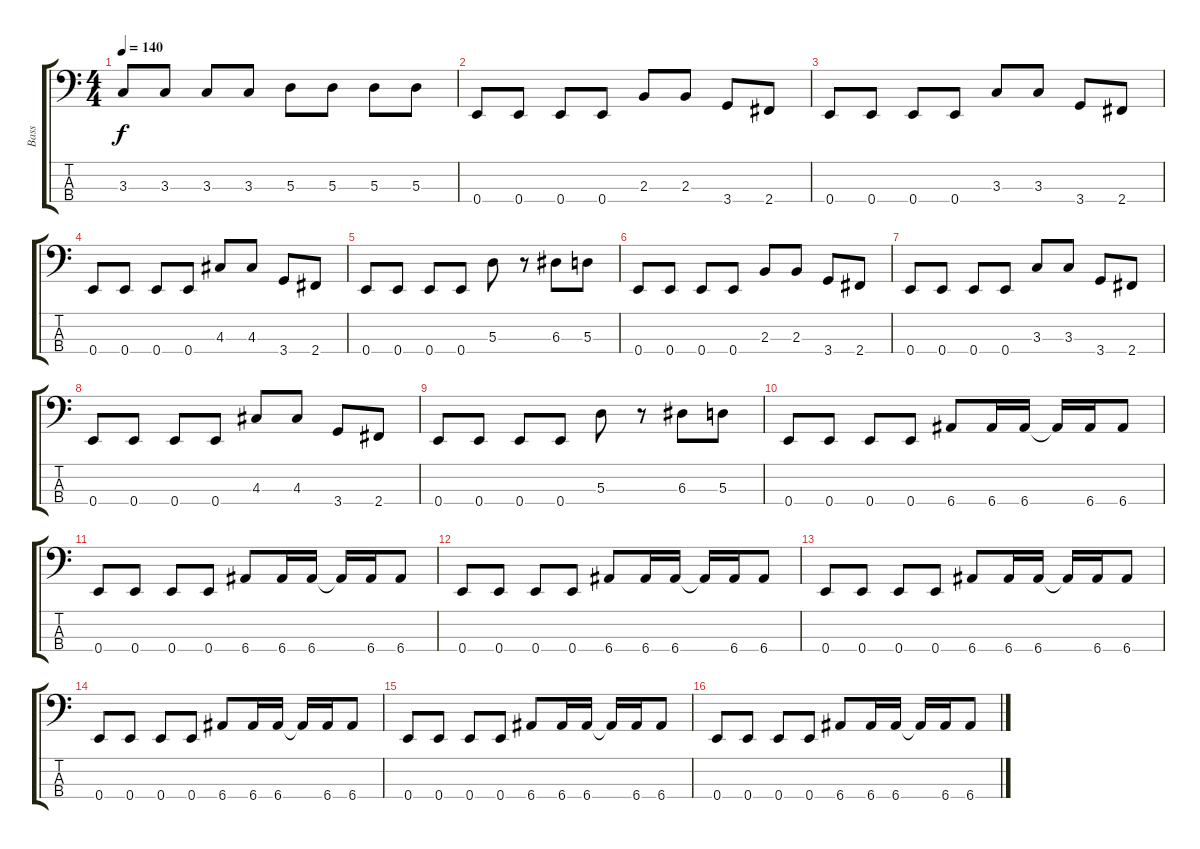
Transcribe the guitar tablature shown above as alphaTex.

\track ("Bass" "Bass") {instrument electricbassfinger}
\staff {score tabs}
\tuning (G2 D2 A1 E1) {hide}
\ts (4 4)
\tempo 140
\clef f4
\ks c
3.3.8{dy f} 3.3.8 3.3.8 3.3.8 5.3.8 5.3.8 5.3.8 5.3.8 |
0.4.8 0.4.8 0.4.8 0.4.8 2.3.8 2.3.8 3.4.8 2.4.8 |
0.4.8 0.4.8 0.4.8 0.4.8 3.3.8 3.3.8 3.4.8 2.4.8 |
0.4.8 0.4.8 0.4.8 0.4.8 4.3.8 4.3.8 3.4.8 2.4.8 |
0.4.8 0.4.8 0.4.8 0.4.8 5.3.8 r.8 6.3.8 5.3.8 |
0.4.8 0.4.8 0.4.8 0.4.8 2.3.8 2.3.8 3.4.8 2.4.8 |
0.4.8 0.4.8 0.4.8 0.4.8 3.3.8 3.3.8 3.4.8 2.4.8 |
0.4.8 0.4.8 0.4.8 0.4.8 4.3.8 4.3.8 3.4.8 2.4.8 |
0.4.8 0.4.8 0.4.8 0.4.8 5.3.8 r.8 6.3.8 5.3.8 |
0.4.8 0.4.8 0.4.8 0.4.8 6.4.8 6.4.16 6.4.16 6.4{t}.16 6.4.16 6.4.8 |
0.4.8 0.4.8 0.4.8 0.4.8 6.4.8 6.4.16 6.4.16 6.4{t}.16 6.4.16 6.4.8 |
0.4.8 0.4.8 0.4.8 0.4.8 6.4.8 6.4.16 6.4.16 6.4{t}.16 6.4.16 6.4.8 |
0.4.8 0.4.8 0.4.8 0.4.8 6.4.8 6.4.16 6.4.16 6.4{t}.16 6.4.16 6.4.8 |
0.4.8 0.4.8 0.4.8 0.4.8 6.4.8 6.4.16 6.4.16 6.4{t}.16 6.4.16 6.4.8 |
0.4.8 0.4.8 0.4.8 0.4.8 6.4.8 6.4.16 6.4.16 6.4{t}.16 6.4.16 6.4.8 |
0.4.8 0.4.8 0.4.8 0.4.8 6.4.8 6.4.16 6.4.16 6.4{t}.16 6.4.16 6.4.8
